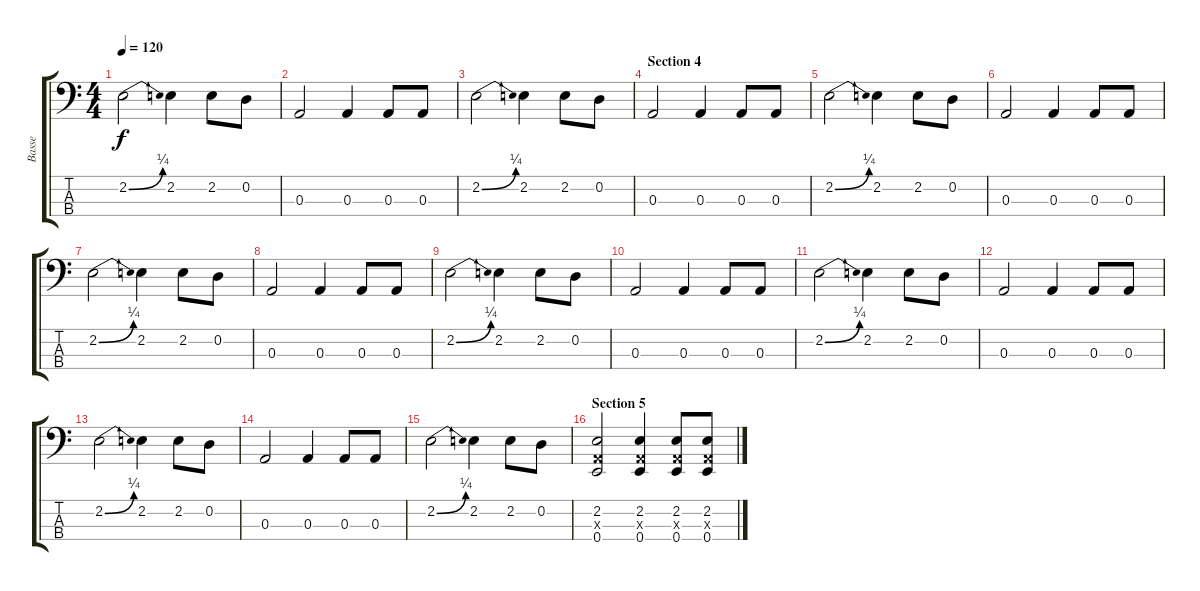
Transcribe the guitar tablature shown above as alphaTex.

\track ("Basse" "Basse") {instrument electricbassfinger}
\staff {score tabs}
\tuning (G2 D2 A1 E1) {hide}
\ts (4 4)
\tempo 120
\clef f4
\ks c
2.2{be (bend 0 0 60 1)}.2{dy f} 2.2.4 2.2.8 0.2.8 |
0.3.2 0.3.4 0.3.8 0.3.8 |
2.2{be (bend 0 0 60 1)}.2 2.2.4 2.2.8 0.2.8 |
\section ("" "Section 4")
0.3.2 0.3.4 0.3.8 0.3.8 |
2.2{be (bend 0 0 60 1)}.2 2.2.4 2.2.8 0.2.8 |
0.3.2 0.3.4 0.3.8 0.3.8 |
2.2{be (bend 0 0 60 1)}.2 2.2.4 2.2.8 0.2.8 |
0.3.2 0.3.4 0.3.8 0.3.8 |
2.2{be (bend 0 0 60 1)}.2 2.2.4 2.2.8 0.2.8 |
0.3.2 0.3.4 0.3.8 0.3.8 |
2.2{be (bend 0 0 60 1)}.2 2.2.4 2.2.8 0.2.8 |
0.3.2 0.3.4 0.3.8 0.3.8 |
2.2{be (bend 0 0 60 1)}.2 2.2.4 2.2.8 0.2.8 |
0.3.2 0.3.4 0.3.8 0.3.8 |
2.2{be (bend 0 0 60 1)}.2 2.2.4 2.2.8 0.2.8 |
\section ("" "Section 5")
(2.2 0.3{x} 0.4).2 (2.2 0.3{x} 0.4).4 (2.2 0.3{x} 0.4).8 (2.2 0.3{x} 0.4).8
